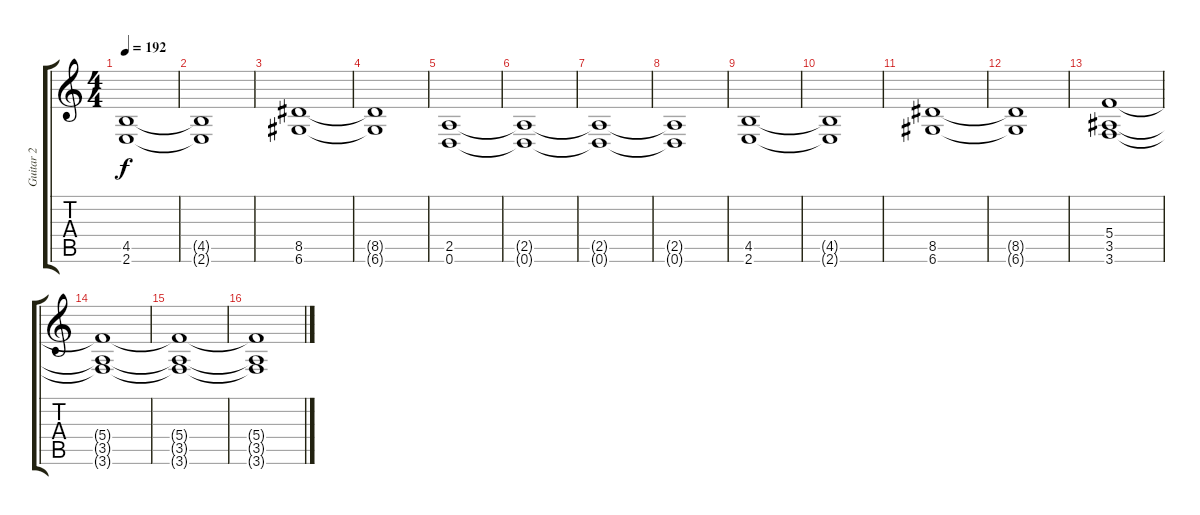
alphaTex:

\track ("Guitar 2" "Guitar 2") {instrument distortionguitar}
\staff {score tabs}
\tuning (D4 A3 F3 C3 G2 D2) {hide}
\ts (4 4)
\tempo 192
\clef g2
\ks c
(4.5 2.6).1{dy f} |
(4.5{t} 2.6{t}).1 |
(8.5 6.6).1 |
(8.5{t} 6.6{t}).1 |
(2.5 0.6).1 |
(2.5{t} 0.6{t}).1 |
(2.5{t} 0.6{t}).1 |
(2.5{t} 0.6{t}).1 |
(4.5 2.6).1 |
(4.5{t} 2.6{t}).1 |
(8.5 6.6).1 |
(8.5{t} 6.6{t}).1 |
(5.4 3.5 3.6).1 |
(5.4{t} 3.5{t} 3.6{t}).1 |
(5.4{t} 3.5{t} 3.6{t}).1 |
(5.4{t} 3.5{t} 3.6{t}).1
